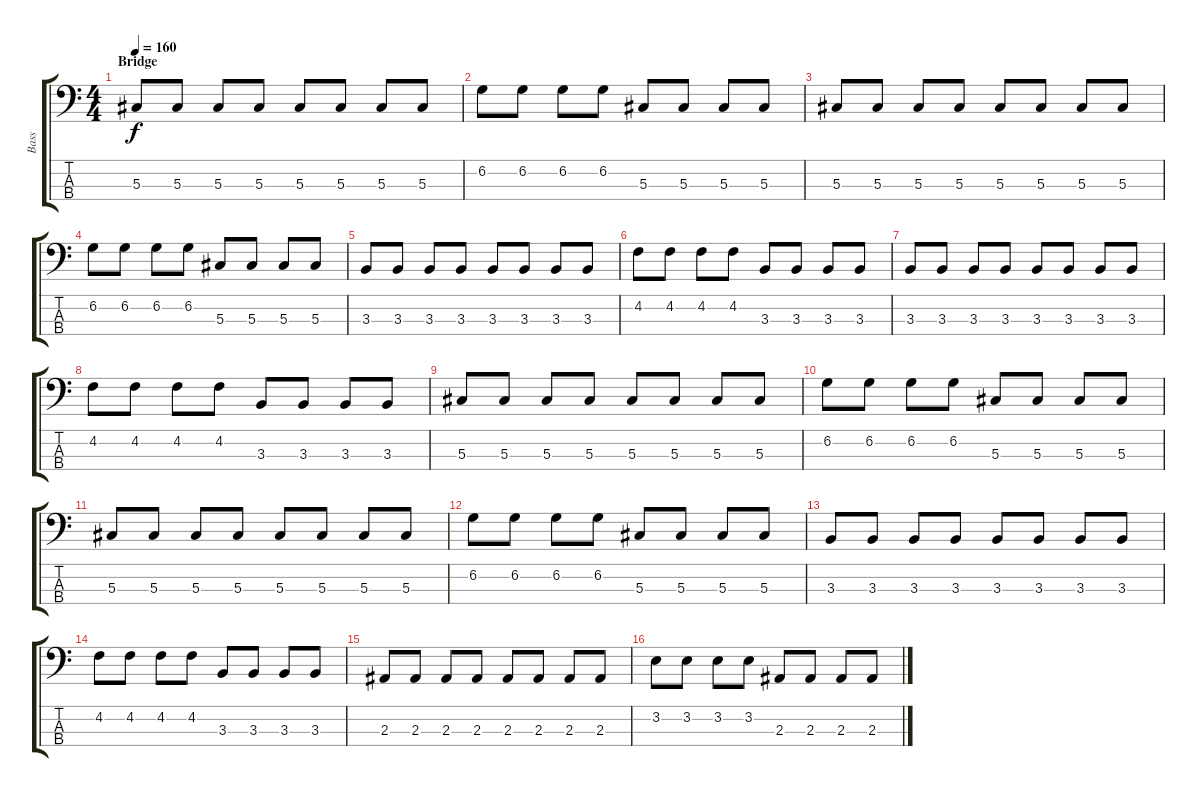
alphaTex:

\track ("Bass" "Bass") {instrument electricbassfinger}
\staff {score tabs}
\tuning (Gb2 Db2 Ab1 Eb1) {hide}
\ts (4 4)
\section ("" "Bridge")
\tempo 160
\clef f4
\ks c
5.3.8{dy f} 5.3.8 5.3.8 5.3.8 5.3.8 5.3.8 5.3.8 5.3.8 |
6.2.8 6.2.8 6.2.8 6.2.8 5.3.8 5.3.8 5.3.8 5.3.8 |
5.3.8 5.3.8 5.3.8 5.3.8 5.3.8 5.3.8 5.3.8 5.3.8 |
6.2.8 6.2.8 6.2.8 6.2.8 5.3.8 5.3.8 5.3.8 5.3.8 |
3.3.8 3.3.8 3.3.8 3.3.8 3.3.8 3.3.8 3.3.8 3.3.8 |
4.2.8 4.2.8 4.2.8 4.2.8 3.3.8 3.3.8 3.3.8 3.3.8 |
3.3.8 3.3.8 3.3.8 3.3.8 3.3.8 3.3.8 3.3.8 3.3.8 |
4.2.8 4.2.8 4.2.8 4.2.8 3.3.8 3.3.8 3.3.8 3.3.8 |
5.3.8 5.3.8 5.3.8 5.3.8 5.3.8 5.3.8 5.3.8 5.3.8 |
6.2.8 6.2.8 6.2.8 6.2.8 5.3.8 5.3.8 5.3.8 5.3.8 |
5.3.8 5.3.8 5.3.8 5.3.8 5.3.8 5.3.8 5.3.8 5.3.8 |
6.2.8 6.2.8 6.2.8 6.2.8 5.3.8 5.3.8 5.3.8 5.3.8 |
3.3.8 3.3.8 3.3.8 3.3.8 3.3.8 3.3.8 3.3.8 3.3.8 |
4.2.8 4.2.8 4.2.8 4.2.8 3.3.8 3.3.8 3.3.8 3.3.8 |
2.3.8 2.3.8 2.3.8 2.3.8 2.3.8 2.3.8 2.3.8 2.3.8 |
3.2.8 3.2.8 3.2.8 3.2.8 2.3.8 2.3.8 2.3.8 2.3.8
